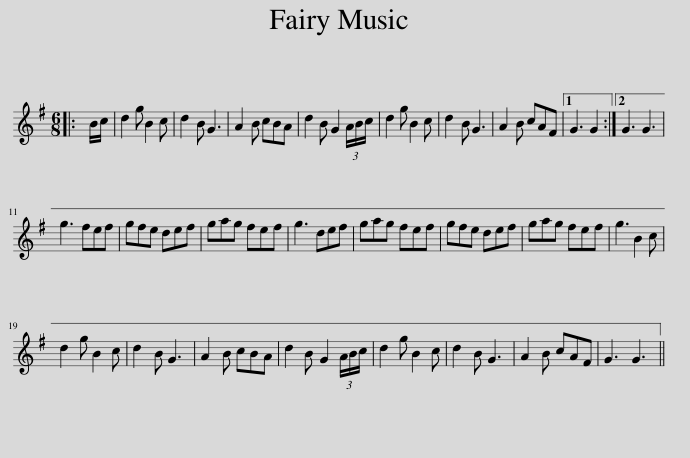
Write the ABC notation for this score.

X:1
L:1/8
M:6/8
I:linebreak $
K:G
V:1 treble
V:1
|: B/c/ | d2 g B2 c | d2 B G3 | A2 B cBA | d2 B G2 (3A/B/c/ | %5
 d2 g B2 c | d2 B G3 | A2 B cAF |1 G3 G2 :|2 G3 G3 |$ %10
 g3 fef | gfe def | gag fef | g3 def | gag fef | %15
 gfe def | gag fef | g3 B2 c |$ d2 g B2 c | d2 B G3 | %20
 A2 B cBA | d2 B G2 (3A/B/c/ | d2 g B2 c | d2 B G3 | A2 B cAF | %25
 G3 G3 || %26
